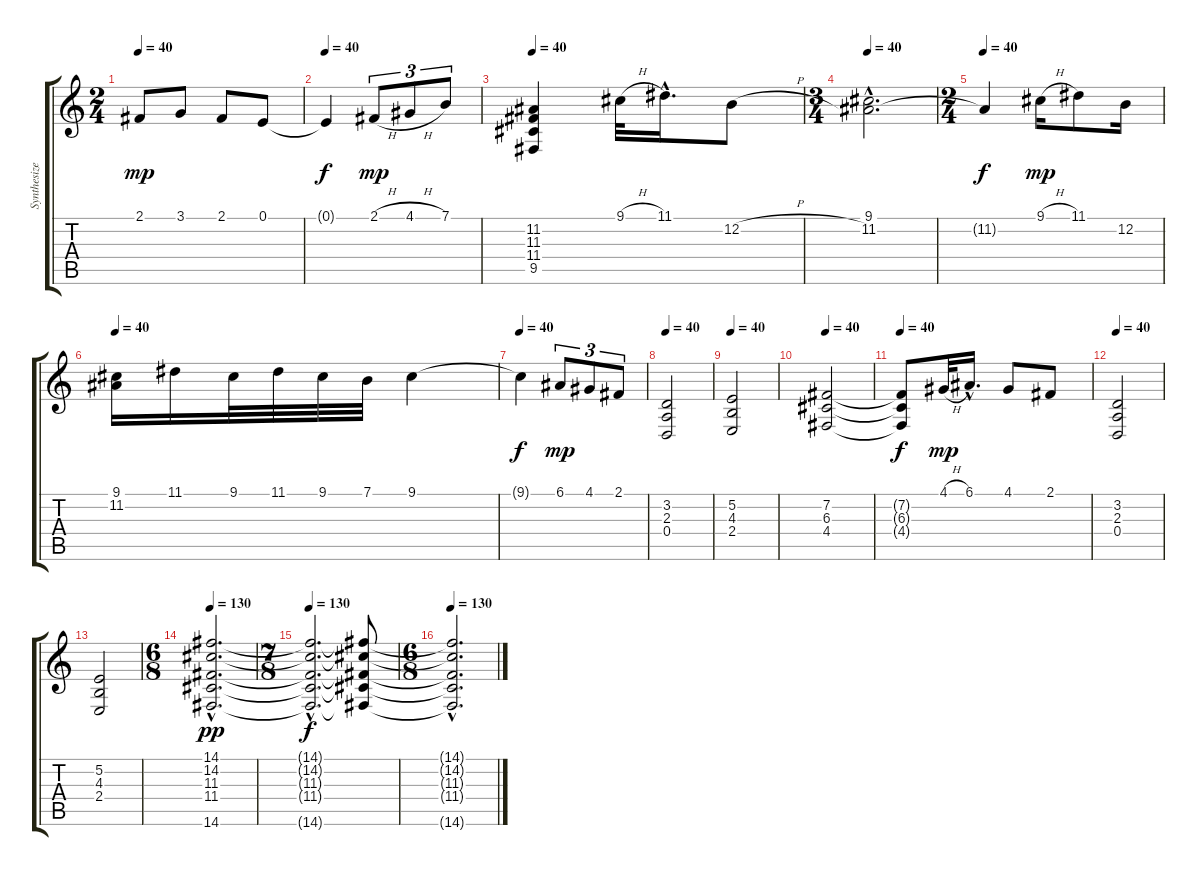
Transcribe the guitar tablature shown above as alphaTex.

\track ("Synthesizer" "Synthesize") {instrument lead2sawtooth}
\staff {score tabs}
\tuning (E4 B3 G3 D3 A2 E2) {hide}
\ts (2 4)
\tempo 40
\clef g2
\ks c
2.1.8{dy mp} 3.1.8 2.1.8 0.1.8 |
\tempo 40
0.1{t}.4{dy f} 2.1{h}.8{tu (3 2) dy mp} 4.1{h}.8{tu (3 2)} 7.1.8{tu (3 2)} |
\tempo 40
(11.2 11.3 11.4 9.5).4 9.1{h}.32 11.1{hac}.16{d} 12.2{h}.8 |
\ts (3 4)
\tempo 40
(9.1{hac} 11.2{hac}).2{d} |
\ts (2 4)
\tempo 40
11.2{t}.4{dy f} 9.1{h}.16{dy mp} 11.1.8 12.2.16 |
\tempo 40
(9.1 11.2).16 11.1.16 9.1.32 11.1.32 9.1.32 7.1.32 9.1.4 |
\tempo 40
9.1{t}.4{dy f} 6.1.8{tu (3 2) dy mp} 4.1.8{tu (3 2)} 2.1.8{tu (3 2)} |
\tempo 40
(3.2 2.3 0.4).2 |
\tempo 40
(5.2 4.3 2.4).2 |
\tempo 40
(7.2 6.3 4.4).2 |
\tempo 40
(7.2{t} 6.3{t} 4.4{t}).8{dy f} 4.1{h}.32{dy mp} 6.1{hac}.16{d} 4.1.8 2.1.8 |
\tempo 40
(3.2 2.3 0.4).2 |
(5.2 4.3 2.4).2 |
\ts (6 8)
\tempo 130
(14.1{hac} 14.2{hac} 11.3{hac} 11.4{hac} 14.6{hac}).2{d dy pp} |
\ts (7 8)
\tempo 130
(14.1{hac t} 14.2{hac t} 11.3{hac t} 11.4{hac t} 14.6{hac t}).2{d dy f} (14.1{t} 14.2{t} 11.3{t} 11.4{t} 14.6{t}).8 |
\ts (6 8)
\tempo 130
(14.1{hac t} 14.2{hac t} 11.3{hac t} 11.4{hac t} 14.6{hac t}).2{d}
